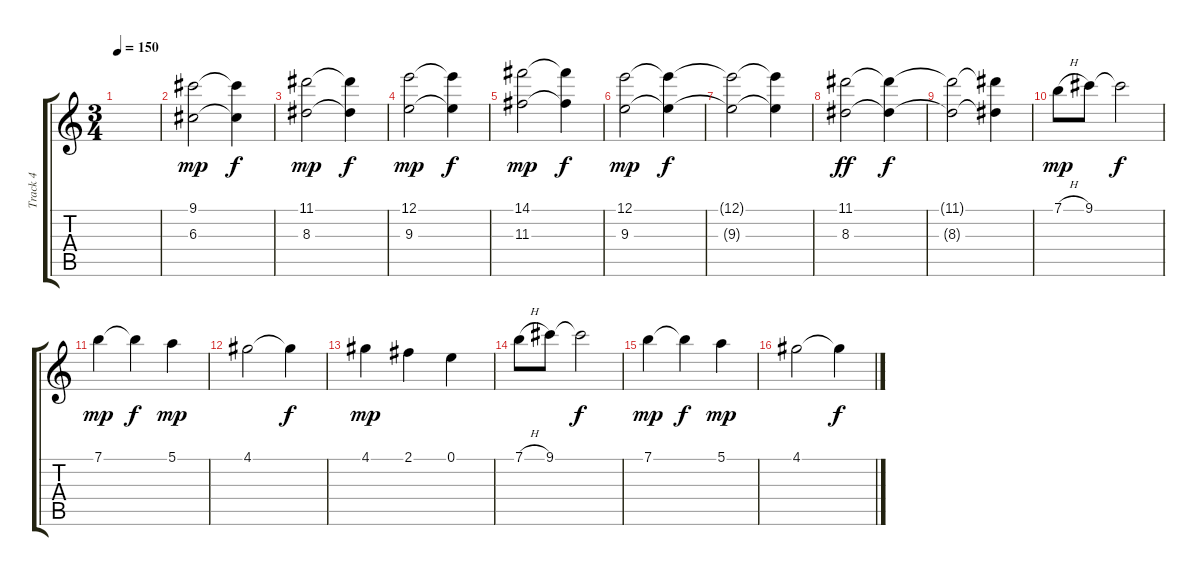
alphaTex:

\track ("Track 4" "Track 4") {instrument acousticguitarsteel}
\staff {score tabs}
\tuning (E4 B3 G3 D3 A2 E2) {hide}
\ts (3 4)
\tempo 150
\clef g2
\ks c
|
(9.1 6.3).2{dy mp} (9.1{t} 6.3{t}).4{dy f} |
(11.1 8.3).2{dy mp} (11.1{t} 8.3{t}).4{dy f} |
(12.1 9.3).2{dy mp} (12.1{t} 9.3{t}).4{dy f} |
(14.1 11.3).2{dy mp} (14.1{t} 11.3{t}).4{dy f} |
(12.1 9.3).2{dy mp} (12.1{t} 9.3{t}).4{dy f} |
(12.1{t} 9.3{t}).2 (12.1{t} 9.3{t}).4 |
(11.1 8.3).2{dy ff} (11.1{t} 8.3{t}).4{dy f} |
(11.1{t} 8.3{t}).2 (11.1{t} 8.3{t}).4 |
7.1{h}.8{dy mp} 9.1.8 9.1{t}.2{dy f} |
7.1.4{dy mp} 7.1{t}.4{dy f} 5.1.4{dy mp} |
4.1.2 4.1{t}.4{dy f} |
4.1.4{dy mp} 2.1.4 0.1.4 |
7.1{h}.8 9.1.8 9.1{t}.2{dy f} |
7.1.4{dy mp} 7.1{t}.4{dy f} 5.1.4{dy mp} |
4.1.2 4.1{t}.4{dy f}
